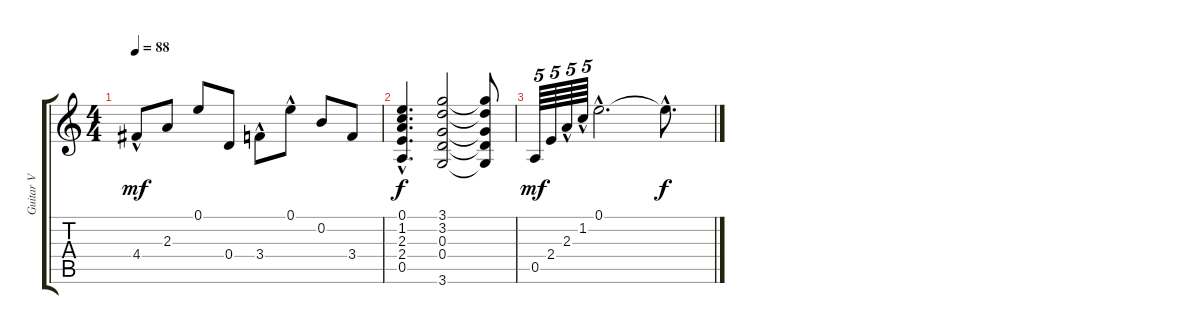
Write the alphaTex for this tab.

\track ("Guitar V" "Guitar V") {instrument electricguitarclean}
\staff {score tabs}
\tuning (E4 B3 G3 D3 A2 E2) {hide}
\ts (4 4)
\tempo 88
\clef g2
\ks c
4.4{hac}.8{dy mf} 2.3.8 0.1.8 0.4.8 3.4{hac}.8 0.1{hac}.8 0.2.8 3.4.8 |
(0.1{hac} 1.2{hac} 2.3{hac} 2.4{hac} 0.5{hac}).4{d dy f} (3.1 3.2 0.3 0.4 3.6).2 (3.1{t} 3.2{t} 0.3{t} 0.4{t} 3.6{t}).8 |
0.5.64{tu (5 4) dy mf} 2.4.64{tu (5 4)} 2.3{hac}.64{tu (5 4)} 1.2{hac}.64{tu (5 4)} 0.1{hac}.2{d} 0.1{hac t}.8{d dy f}
